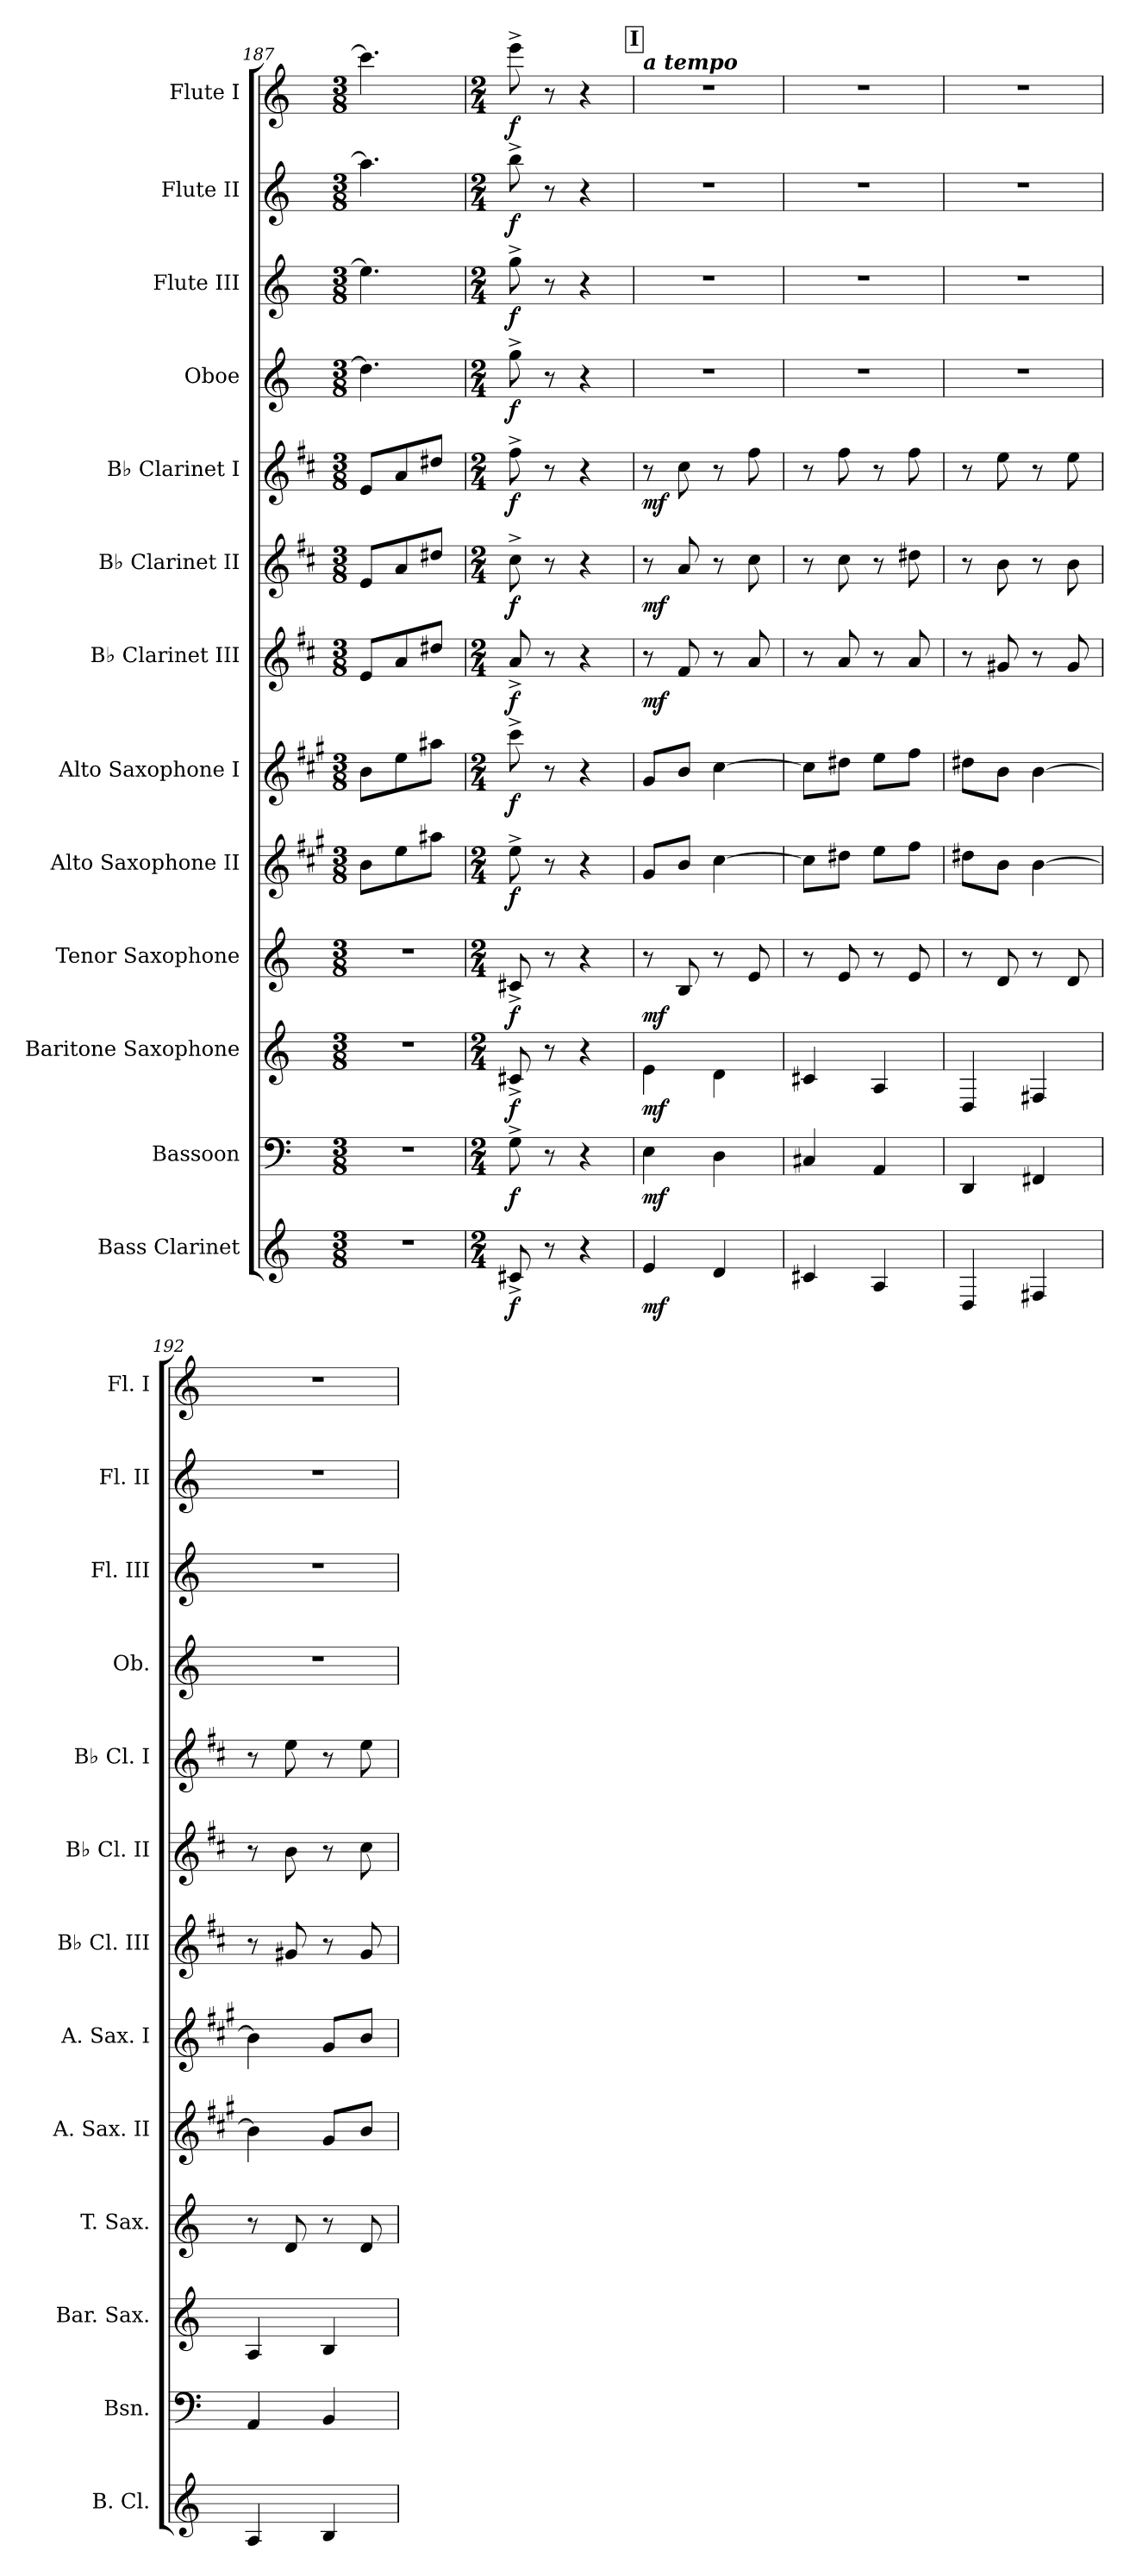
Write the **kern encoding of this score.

**kern	**dynam	**kern	**dynam	**kern	**dynam	**kern	**dynam	**kern	**dynam	**kern	**dynam	**kern	**dynam	**kern	**dynam	**kern	**dynam	**kern	**dynam	**kern	**dynam	**kern	**dynam	**kern	**dynam
*part13	*part13	*part12	*part12	*part11	*part11	*part10	*part10	*part9	*part9	*part8	*part8	*part7	*part7	*part6	*part6	*part5	*part5	*part4	*part4	*part3	*part3	*part2	*part2	*part1	*part1
*staff13	*staff13	*staff12	*staff12	*staff11	*staff11	*staff10	*staff10	*staff9	*staff9	*staff8	*staff8	*staff7	*staff7	*staff6	*staff6	*staff5	*staff5	*staff4	*staff4	*staff3	*staff3	*staff2	*staff2	*staff1	*staff1
*I"Bass Clarinet	*	*I"Bassoon	*	*I"Baritone Saxophone	*	*I"Tenor Saxophone	*	*I"Alto Saxophone II	*	*I"Alto Saxophone I	*	*I"B♭ Clarinet III	*	*I"B♭ Clarinet II	*	*I"B♭ Clarinet I	*	*I"Oboe	*	*I"Flute III	*	*I"Flute II	*	*I"Flute I	*
*I'B. Cl.	*	*I'Bsn.	*	*I'Bar. Sax.	*	*I'T. Sax.	*	*I'A. Sax. II	*	*I'A. Sax. I	*	*I'B♭ Cl. III	*	*I'B♭ Cl. II	*	*I'B♭ Cl. I	*	*I'Ob.	*	*I'Fl. III	*	*I'Fl. II	*	*I'Fl. I	*
*clefG2	*	*clefF4	*	*clefG2	*	*clefG2	*	*clefG2	*	*clefG2	*	*clefG2	*	*clefG2	*	*clefG2	*	*clefG2	*	*clefG2	*	*clefG2	*	*clefG2	*
*ITrd8c14	*	*	*	*ITrd12c21	*	*ITrd8c14	*	*ITrd5c9	*	*ITrd5c9	*	*ITrd1c2	*	*ITrd1c2	*	*ITrd1c2	*	*	*	*	*	*	*	*	*
*k[]	*	*k[]	*	*k[]	*	*k[]	*	*k[]	*	*k[]	*	*k[]	*	*k[]	*	*k[]	*	*k[]	*	*k[]	*	*k[]	*	*k[]	*
*M3/8	*	*M3/8	*	*M3/8	*	*M3/8	*	*M3/8	*	*M3/8	*	*M3/8	*	*M3/8	*	*M3/8	*	*M3/8	*	*M3/8	*	*M3/8	*	*M3/8	*
=187	=187	=187	=187	=187	=187	=187	=187	=187	=187	=187	=187	=187	=187	=187	=187	=187	=187	=187	=187	=187	=187	=187	=187	=187	=187
4.r	.	4.r	.	4.r	.	4.r	.	8d\L	.	8d\L	.	8d/L	.	8d/L	.	8d/L	.	4.dd\]	.	4.ee-\]	.	4.aa\]	.	4.ccc#\]	.
.	.	.	.	.	.	.	.	8g\	.	8g\	.	8g/	.	8g/	.	8g/	.	.	.	.	.	.	.	.	.
.	.	.	.	.	.	.	.	8cc#X\J	.	8cc#X\J	.	8cc#X/J	.	8cc#X/J	.	8cc#X/J	.	.	.	.	.	.	.	.	.
=188	=188	=188	=188	=188	=188	=188	=188	=188	=188	=188	=188	=188	=188	=188	=188	=188	=188	=188	=188	=188	=188	=188	=188	=188	=188
*M2/4	*	*M2/4	*	*M2/4	*	*M2/4	*	*M2/4	*	*M2/4	*	*M2/4	*	*M2/4	*	*M2/4	*	*M2/4	*	*M2/4	*	*M2/4	*	*M2/4	*
!	!LO:DY:b	!	!LO:DY:b	!	!LO:DY:b	!	!LO:DY:b	!	!LO:DY:b	!	!LO:DY:b	!	!LO:DY:b	!	!LO:DY:b	!	!LO:DY:b	!	!LO:DY:b	!	!LO:DY:b	!	!LO:DY:b	!	!LO:DY:b
8C#X^/	f	8G^\	f	8C#X^/	f	8C#X^/	f	8g^\	f	8ee^\	f	8g^/	f	8b^\	f	8ee^\	f	8gg^\	f	8gg^\	f	8bb^\	f	8eee^\	f
8r	.	8r	.	8r	.	8r	.	8r	.	8r	.	8r	.	8r	.	8r	.	8r	.	8r	.	8r	.	8r	.
4r	.	4r	.	4r	.	4r	.	4r	.	4r	.	4r	.	4r	.	4r	.	4r	.	4r	.	4r	.	4r	.
!!LO:REH:place=s1:a:B:fs=14:t=I
=189	=189	=189	=189	=189	=189	=189	=189	=189	=189	=189	=189	=189	=189	=189	=189	=189	=189	=189	=189	=189	=189	=189	=189	=189	=189
!	!	!	!	!	!	!	!	!	!	!	!	!	!	!	!	!	!	!	!	!	!	!	!	!LO:TX:Bi:t=a tempo	!
!	!LO:DY:b	!	!LO:DY:b	!	!LO:DY:b	!	!LO:DY:b	!	!	!	!	!	!LO:DY:b	!	!LO:DY:b	!	!LO:DY:b	!	!	!	!	!	!	!	!
4E/	mf	4E\	mf	4E\	mf	8r	mf	8B/L	.	8B/L	.	8r	mf	8r	mf	8r	mf	2r	.	2r	.	2r	.	2r	.
.	.	.	.	.	.	8BB/	.	8d/J	.	8d/J	.	8e/	.	8g/	.	8b\	.	.	.	.	.	.	.	.	.
4D/	.	4D\	.	4D\	.	8r	.	[4e\	.	[4e\	.	8r	.	8r	.	8r	.	.	.	.	.	.	.	.	.
.	.	.	.	.	.	8E/	.	.	.	.	.	8g/	.	8b\	.	8ee\	.	.	.	.	.	.	.	.	.
=190	=190	=190	=190	=190	=190	=190	=190	=190	=190	=190	=190	=190	=190	=190	=190	=190	=190	=190	=190	=190	=190	=190	=190	=190	=190
4C#X/	.	4C#X/	.	4C#X/	.	8r	.	8e\L]	.	8e\L]	.	8r	.	8r	.	8r	.	2r	.	2r	.	2r	.	2r	.
.	.	.	.	.	.	8E/	.	8f#X\J	.	8f#X\J	.	8g/	.	8b\	.	8ee\	.	.	.	.	.	.	.	.	.
4AA/	.	4AA/	.	4AA/	.	8r	.	8g\L	.	8g\L	.	8r	.	8r	.	8r	.	.	.	.	.	.	.	.	.
.	.	.	.	.	.	8E/	.	8a\J	.	8a\J	.	8g/	.	8cc#X\	.	8ee\	.	.	.	.	.	.	.	.	.
=191	=191	=191	=191	=191	=191	=191	=191	=191	=191	=191	=191	=191	=191	=191	=191	=191	=191	=191	=191	=191	=191	=191	=191	=191	=191
4DD/	.	4DD/	.	4DD/	.	8r	.	8f#X\L	.	8f#X\L	.	8r	.	8r	.	8r	.	2r	.	2r	.	2r	.	2r	.
.	.	.	.	.	.	8D/	.	8d\J	.	8d\J	.	8f#X/	.	8a\	.	8dd\	.	.	.	.	.	.	.	.	.
4FF#X/	.	4FF#X/	.	4FF#X/	.	8r	.	[4d\	.	[4d\	.	8r	.	8r	.	8r	.	.	.	.	.	.	.	.	.
.	.	.	.	.	.	8D/	.	.	.	.	.	8f#/	.	8a\	.	8dd\	.	.	.	.	.	.	.	.	.
=192	=192	=192	=192	=192	=192	=192	=192	=192	=192	=192	=192	=192	=192	=192	=192	=192	=192	=192	=192	=192	=192	=192	=192	=192	=192
4AA/	.	4AA/	.	4AA/	.	8r	.	4d\]	.	4d\]	.	8r	.	8r	.	8r	.	2r	.	2r	.	2r	.	2r	.
.	.	.	.	.	.	8D/	.	.	.	.	.	8f#X/	.	8a\	.	8dd\	.	.	.	.	.	.	.	.	.
4BB/	.	4BB/	.	4BB/	.	8r	.	8B/L	.	8B/L	.	8r	.	8r	.	8r	.	.	.	.	.	.	.	.	.
.	.	.	.	.	.	8D/	.	8d/J	.	8d/J	.	8f#/	.	8b\	.	8dd\	.	.	.	.	.	.	.	.	.
=	=	=	=	=	=	=	=	=	=	=	=	=	=	=	=	=	=	=	=	=	=	=	=	=	=
*-	*-	*-	*-	*-	*-	*-	*-	*-	*-	*-	*-	*-	*-	*-	*-	*-	*-	*-	*-	*-	*-	*-	*-	*-	*-
